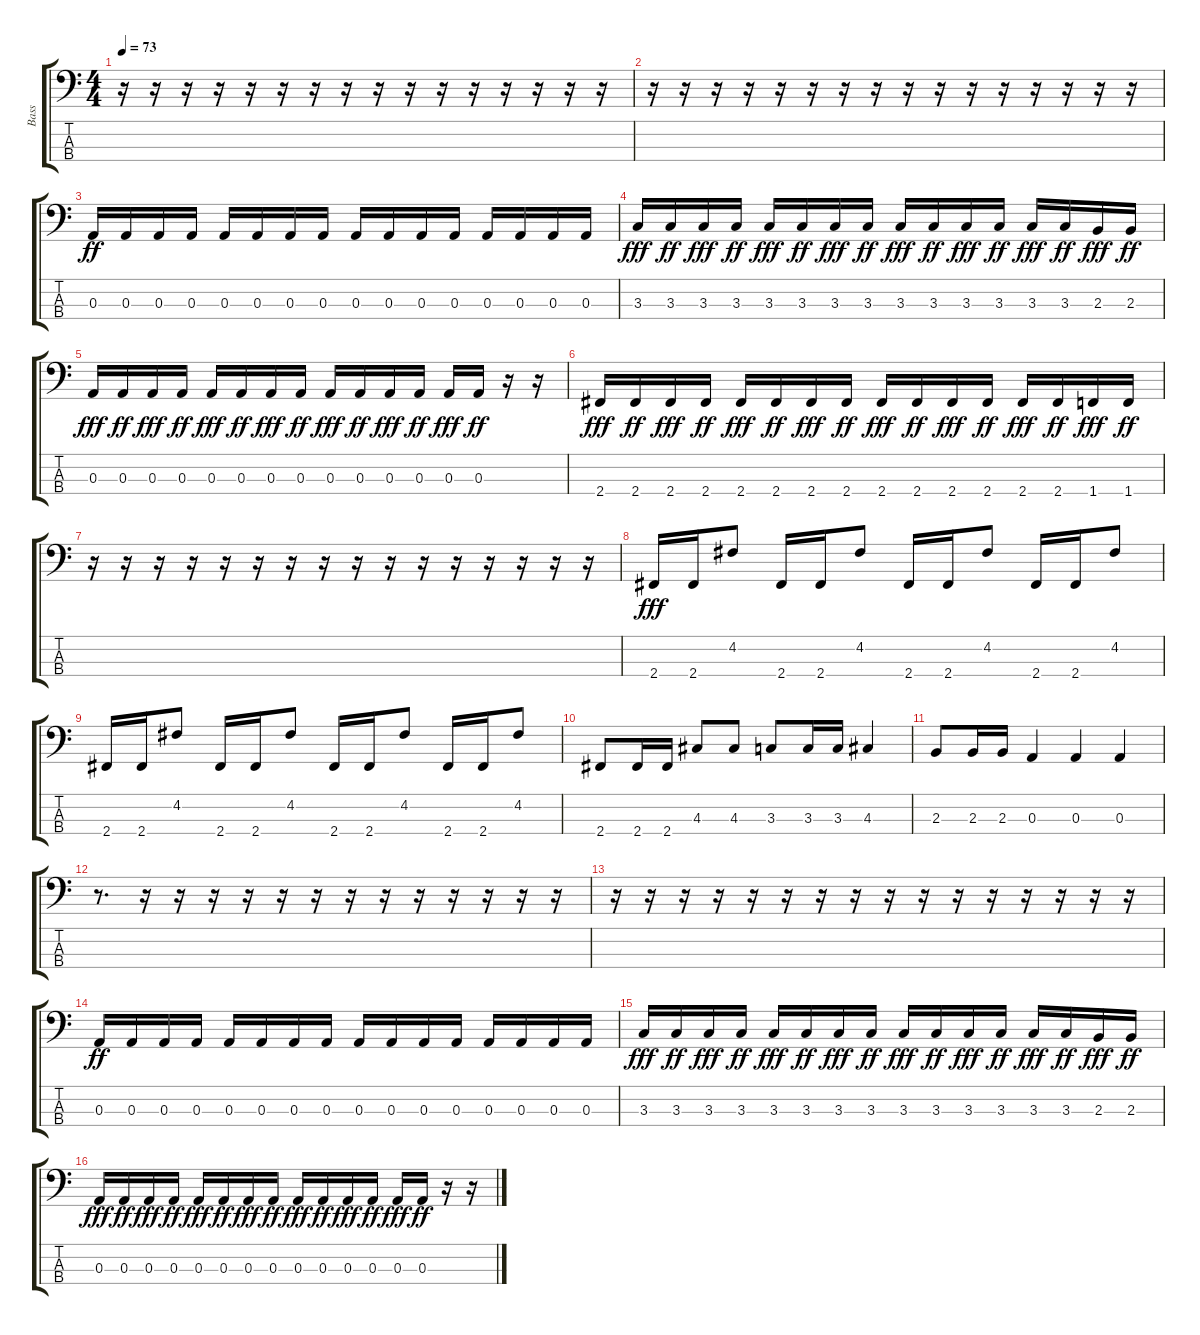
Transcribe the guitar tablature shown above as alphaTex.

\track ("Bass" "Bass") {instrument electricbassfinger}
\staff {score tabs}
\tuning (G2 D2 A1 E1) {hide}
\ts (4 4)
\tempo 73
\clef f4
\ks c
r.16{dy ff} r.16 r.16 r.16 r.16 r.16 r.16 r.16 r.16 r.16 r.16 r.16 r.16 r.16 r.16 r.16 |
r.16 r.16 r.16 r.16 r.16 r.16 r.16 r.16 r.16 r.16 r.16 r.16 r.16 r.16 r.16 r.16 |
0.3.16 0.3.16 0.3.16 0.3.16 0.3.16 0.3.16 0.3.16 0.3.16 0.3.16 0.3.16 0.3.16 0.3.16 0.3.16 0.3.16 0.3.16 0.3.16 |
3.3.16{dy fff} 3.3.16{dy ff} 3.3.16{dy fff} 3.3.16{dy ff} 3.3.16{dy fff} 3.3.16{dy ff} 3.3.16{dy fff} 3.3.16{dy ff} 3.3.16{dy fff} 3.3.16{dy ff} 3.3.16{dy fff} 3.3.16{dy ff} 3.3.16{dy fff} 3.3.16{dy ff} 2.3.16{dy fff} 2.3.16{dy ff} |
0.3.16{dy fff} 0.3.16{dy ff} 0.3.16{dy fff} 0.3.16{dy ff} 0.3.16{dy fff} 0.3.16{dy ff} 0.3.16{dy fff} 0.3.16{dy ff} 0.3.16{dy fff} 0.3.16{dy ff} 0.3.16{dy fff} 0.3.16{dy ff} 0.3.16{dy fff} 0.3.16{dy ff} r.16 r.16 |
2.4.16{dy fff} 2.4.16{dy ff} 2.4.16{dy fff} 2.4.16{dy ff} 2.4.16{dy fff} 2.4.16{dy ff} 2.4.16{dy fff} 2.4.16{dy ff} 2.4.16{dy fff} 2.4.16{dy ff} 2.4.16{dy fff} 2.4.16{dy ff} 2.4.16{dy fff} 2.4.16{dy ff} 1.4.16{dy fff} 1.4.16{dy ff} |
r.16 r.16 r.16 r.16 r.16 r.16 r.16 r.16 r.16 r.16 r.16 r.16 r.16 r.16 r.16 r.16 |
2.4.16{dy fff} 2.4.16 4.2.8 2.4.16 2.4.16 4.2.8 2.4.16 2.4.16 4.2.8 2.4.16 2.4.16 4.2.8 |
2.4.16 2.4.16 4.2.8 2.4.16 2.4.16 4.2.8 2.4.16 2.4.16 4.2.8 2.4.16 2.4.16 4.2.8 |
2.4.8 2.4.16 2.4.16 4.3.8 4.3.8 3.3.8 3.3.16 3.3.16 4.3.4 |
2.3.8 2.3.16 2.3.16 0.3.4 0.3.4 0.3.4 |
r.8{d} r.16 r.16 r.16 r.16 r.16 r.16 r.16 r.16 r.16 r.16 r.16 r.16 r.16 |
r.16 r.16 r.16 r.16 r.16 r.16 r.16 r.16 r.16 r.16 r.16 r.16 r.16 r.16 r.16 r.16 |
0.3.16{dy ff} 0.3.16 0.3.16 0.3.16 0.3.16 0.3.16 0.3.16 0.3.16 0.3.16 0.3.16 0.3.16 0.3.16 0.3.16 0.3.16 0.3.16 0.3.16 |
3.3.16{dy fff} 3.3.16{dy ff} 3.3.16{dy fff} 3.3.16{dy ff} 3.3.16{dy fff} 3.3.16{dy ff} 3.3.16{dy fff} 3.3.16{dy ff} 3.3.16{dy fff} 3.3.16{dy ff} 3.3.16{dy fff} 3.3.16{dy ff} 3.3.16{dy fff} 3.3.16{dy ff} 2.3.16{dy fff} 2.3.16{dy ff} |
0.3.16{dy fff} 0.3.16{dy ff} 0.3.16{dy fff} 0.3.16{dy ff} 0.3.16{dy fff} 0.3.16{dy ff} 0.3.16{dy fff} 0.3.16{dy ff} 0.3.16{dy fff} 0.3.16{dy ff} 0.3.16{dy fff} 0.3.16{dy ff} 0.3.16{dy fff} 0.3.16{dy ff} r.16 r.16
